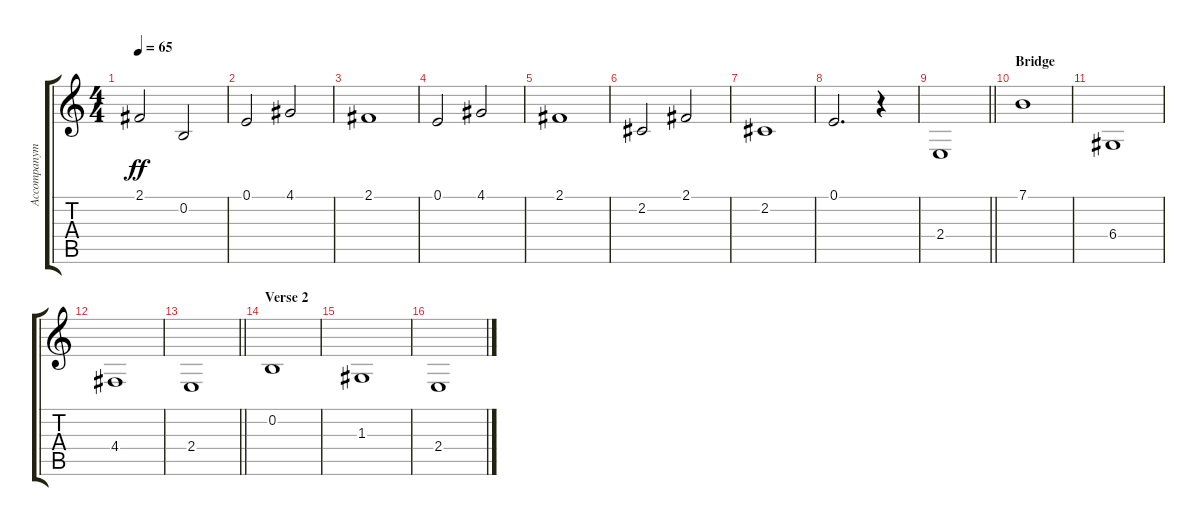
\track ("Accompanyment" "Accompanym") {instrument stringensemble2}
\staff {score tabs}
\tuning (E4 B3 G3 D3 A2 E2) {hide}
\ts (4 4)
\tempo 65
\clef g2
\ks c
2.1.2{dy ff} 0.2.2 |
0.1.2 4.1.2 |
2.1.1 |
0.1.2 4.1.2 |
2.1.1 |
2.2.2 2.1.2 |
2.2.1 |
0.1.2{d} r.4 |
\barLineRight lightlight
2.4.1 |
\section ("" "Bridge")
7.1.1 |
6.4.1 |
4.4.1 |
\barLineRight lightlight
2.4.1 |
\section ("" "Verse 2")
0.2.1 |
1.3.1 |
2.4.1
